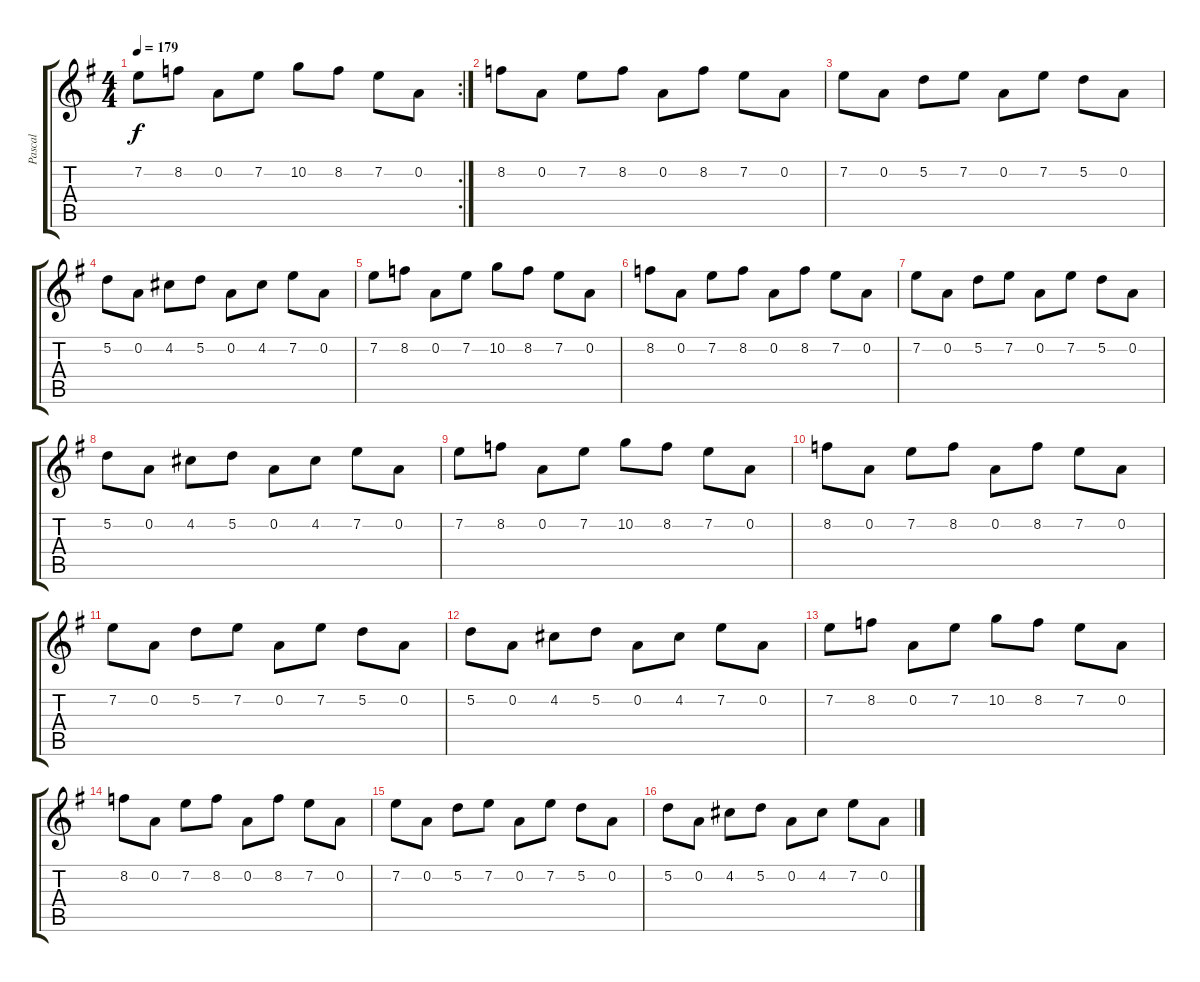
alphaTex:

\track ("Pascal" "Pascal") {instrument overdrivenguitar}
\staff {score tabs}
\tuning (D4 A3 F3 C3 G2 D2) {hide}
\rc 2
\ts (4 4)
\tempo 179
\clef g2
\ks eminor
7.2.8{dy f} 8.2.8 0.2.8 7.2.8 10.2.8 8.2.8 7.2.8 0.2.8 |
8.2.8 0.2.8 7.2.8 8.2.8 0.2.8 8.2.8 7.2.8 0.2.8 |
7.2.8 0.2.8 5.2.8 7.2.8 0.2.8 7.2.8 5.2.8 0.2.8 |
5.2.8 0.2.8 4.2.8 5.2.8 0.2.8 4.2.8 7.2.8 0.2.8 |
7.2.8 8.2.8 0.2.8 7.2.8 10.2.8 8.2.8 7.2.8 0.2.8 |
8.2.8 0.2.8 7.2.8 8.2.8 0.2.8 8.2.8 7.2.8 0.2.8 |
7.2.8 0.2.8 5.2.8 7.2.8 0.2.8 7.2.8 5.2.8 0.2.8 |
5.2.8 0.2.8 4.2.8 5.2.8 0.2.8 4.2.8 7.2.8 0.2.8 |
7.2.8 8.2.8 0.2.8 7.2.8 10.2.8 8.2.8 7.2.8 0.2.8 |
8.2.8 0.2.8 7.2.8 8.2.8 0.2.8 8.2.8 7.2.8 0.2.8 |
7.2.8 0.2.8 5.2.8 7.2.8 0.2.8 7.2.8 5.2.8 0.2.8 |
5.2.8 0.2.8 4.2.8 5.2.8 0.2.8 4.2.8 7.2.8 0.2.8 |
7.2.8 8.2.8 0.2.8 7.2.8 10.2.8 8.2.8 7.2.8 0.2.8 |
8.2.8 0.2.8 7.2.8 8.2.8 0.2.8 8.2.8 7.2.8 0.2.8 |
7.2.8 0.2.8 5.2.8 7.2.8 0.2.8 7.2.8 5.2.8 0.2.8 |
5.2.8 0.2.8 4.2.8 5.2.8 0.2.8 4.2.8 7.2.8 0.2.8
